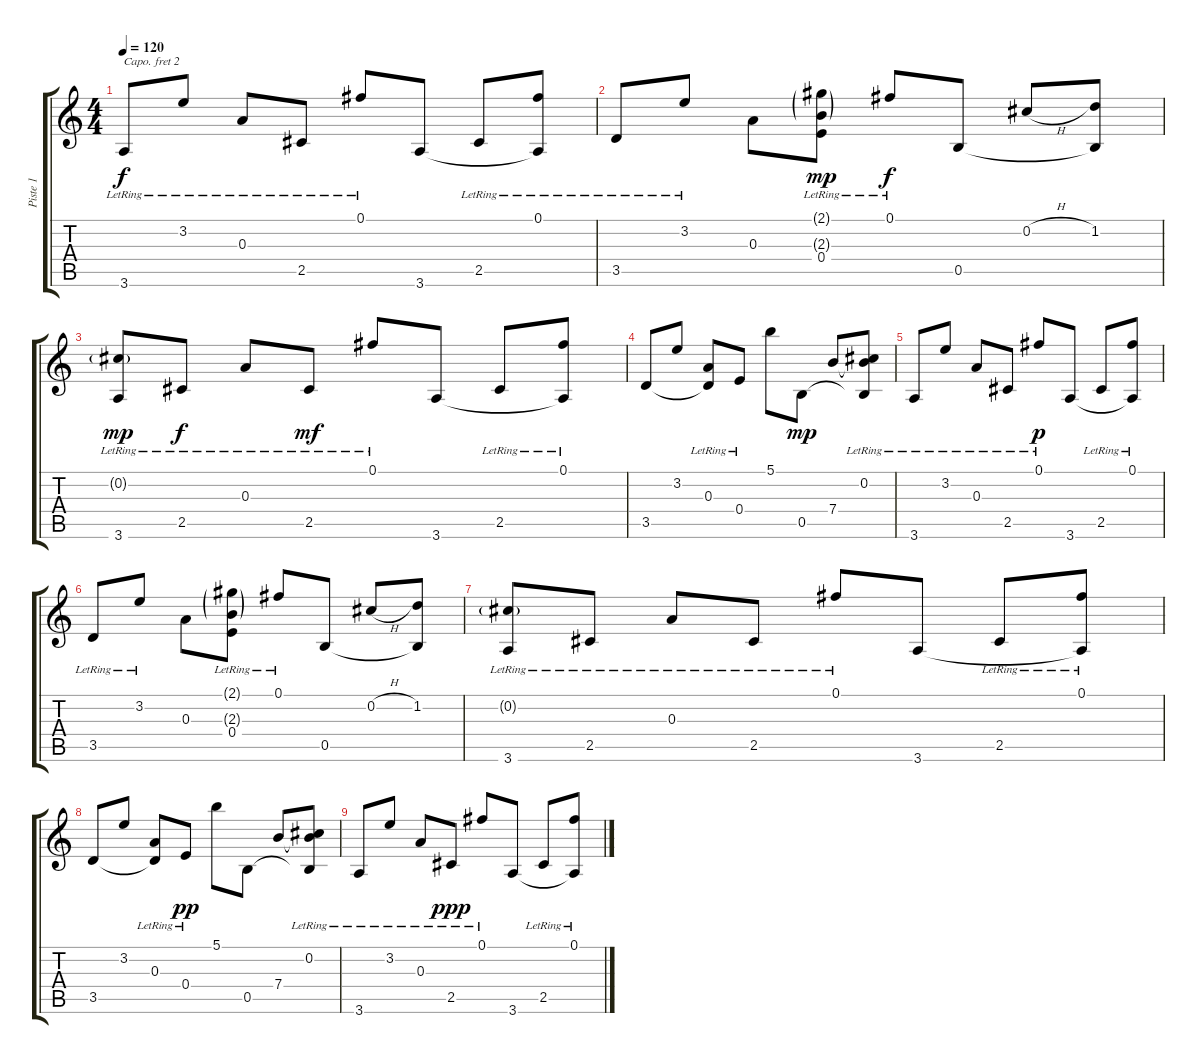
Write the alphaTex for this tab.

\track ("Piste 1" "Piste 1") {instrument electricguitarclean}
\staff {score tabs}
\capo 2
\tuning (E4 B3 G3 D3 A2 E2) {hide}
\ts (4 4)
\tempo 120
\clef g2
\ks c
3.6{lr}.8{dy f} 3.2{lr}.8 0.3{lr}.8 2.5{lr}.8 0.1{lr}.8 3.6.8 2.5{lr}.8 (0.1{lr} 3.6{t}).8 |
3.5{lr}.8 3.2{lr}.8 0.3.8 (2.1{g} 2.3{g} 0.4{lr}).8{dy mp} 0.1{lr}.8{dy f} 0.5.8 0.2{h}.8 (1.2 0.5{t}).8 |
(0.2{g} 3.6{lr}).8{dy mp} 2.5{lr}.8{dy f} 0.3{lr}.8 2.5{lr}.8{dy mf} 0.1{lr}.8 3.6.8 2.5{lr}.8 (0.1{lr} 3.6{t}).8 |
3.5.8 3.2.8 (0.3{lr} 3.5{t}).8 0.4{lr}.8 5.1.8 0.5.8{dy mp} 7.4.8 (0.2{lr} 7.4{t} 0.5{t}).8 |
3.6{lr}.8 3.2{lr}.8 0.3{lr}.8 2.5{lr}.8 0.1{lr}.8{dy p} 3.6.8 2.5{lr}.8 (0.1{lr} 3.6{t}).8 |
3.5{lr}.8 3.2{lr}.8 0.3.8 (2.1{g} 2.3{g} 0.4{lr}).8 0.1{lr}.8 0.5.8 0.2{h}.8 (1.2 0.5{t}).8 |
(0.2{g} 3.6{lr}).8 2.5{lr}.8 0.3{lr}.8 2.5{lr}.8 0.1{lr}.8 3.6.8 2.5{lr}.8 (0.1{lr} 3.6{t}).8 |
3.5.8 3.2.8 (0.3{lr} 3.5{t}).8 0.4{lr}.8{dy pp} 5.1.8 0.5.8 7.4.8 (0.2{lr} 7.4{t} 0.5{t}).8 |
3.6{lr}.8 3.2{lr}.8 0.3{lr}.8 2.5{lr}.8{dy ppp} 0.1{lr}.8 3.6.8 2.5{lr}.8 (0.1{lr} 3.6{t}).8
